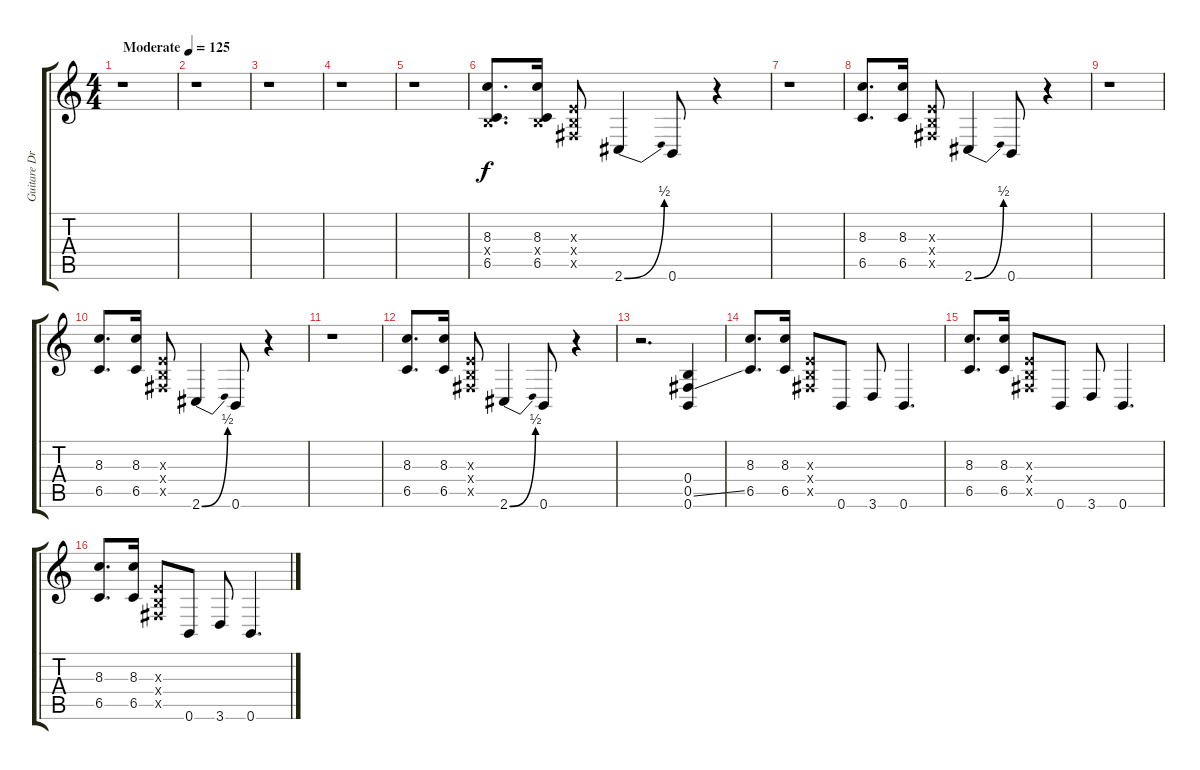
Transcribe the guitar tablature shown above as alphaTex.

\track ("Guitare Droite" "Guitare Dr") {instrument distortionguitar}
\staff {score tabs}
\tuning (Db4 Ab3 E3 B2 Gb2 B1) {hide}
\ts (4 4)
\tempo (125 "Moderate")
\clef g2
\ks c
r.1{dy f instrument distortionguitar} |
r.1 |
r.1 |
r.1 |
r.1 |
(8.3 0.4{x} 6.5).8{d} (8.3 0.4{x} 6.5).16 (0.3{x} 0.4{x} 0.5{x}).8 2.6{be (bend 0 0 60 2)}.4 0.6.8 r.4 |
r.1 |
(8.3 6.5).8{d} (8.3 6.5).16 (0.3{x} 0.4{x} 0.5{x}).8 2.6{be (bend 0 0 60 2)}.4 0.6.8 r.4 |
r.1 |
(8.3 6.5).8{d} (8.3 6.5).16 (0.3{x} 0.4{x} 0.5{x}).8 2.6{be (bend 0 0 60 2)}.4 0.6.8 r.4 |
r.1 |
(8.3 6.5).8{d} (8.3 6.5).16 (0.3{x} 0.4{x} 0.5{x}).8 2.6{be (bend 0 0 60 2)}.4 0.6.8 r.4 |
r.2{d} (0.4 0.5{ss} 0.6).4 |
(8.3 6.5).8{d} (8.3 6.5).16 (0.3{x} 0.4{x} 0.5{x}).8 0.6.8 3.6.8 0.6.4{d} |
(8.3 6.5).8{d} (8.3 6.5).16 (0.3{x} 0.4{x} 0.5{x}).8 0.6.8 3.6.8 0.6.4{d} |
(8.3 6.5).8{d} (8.3 6.5).16 (0.3{x} 0.4{x} 0.5{x}).8 0.6.8 3.6.8 0.6.4{d}
